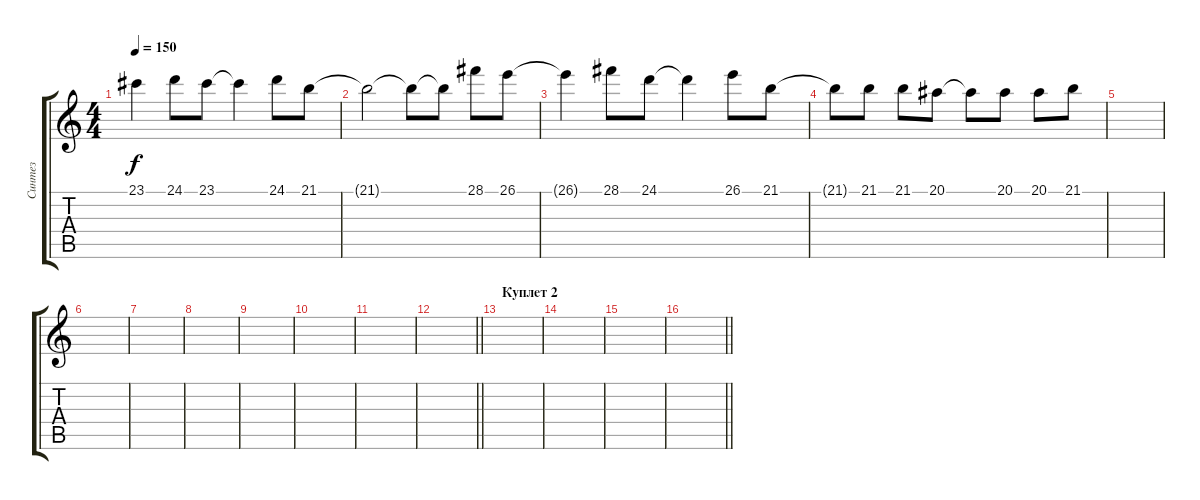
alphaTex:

\track ("Синтез" "Синтез") {instrument lead1square}
\staff {score tabs}
\tuning (D4 A3 F3 C3 G2 D2) {hide}
\ts (4 4)
\tempo 150
\clef g2
\ks c
23.1{t}.4{dy f} 24.1.8 23.1.8 23.1{t}.4 24.1.8 21.1.8 |
21.1{t}.2 21.1{t}.8 21.1{t}.8 28.1.8 26.1.8 |
26.1{t}.4 28.1.8 24.1.8 24.1{t}.4 26.1.8 21.1.8 |
21.1{t}.8 21.1.8 21.1.8 20.1.8 20.1{t}.8 20.1.8 20.1.8 21.1.8 |
|
|
|
|
|
|
|
\barLineRight lightlight
|
\section ("" "Куплет 2")
|
|
|
\barLineRight lightlight
